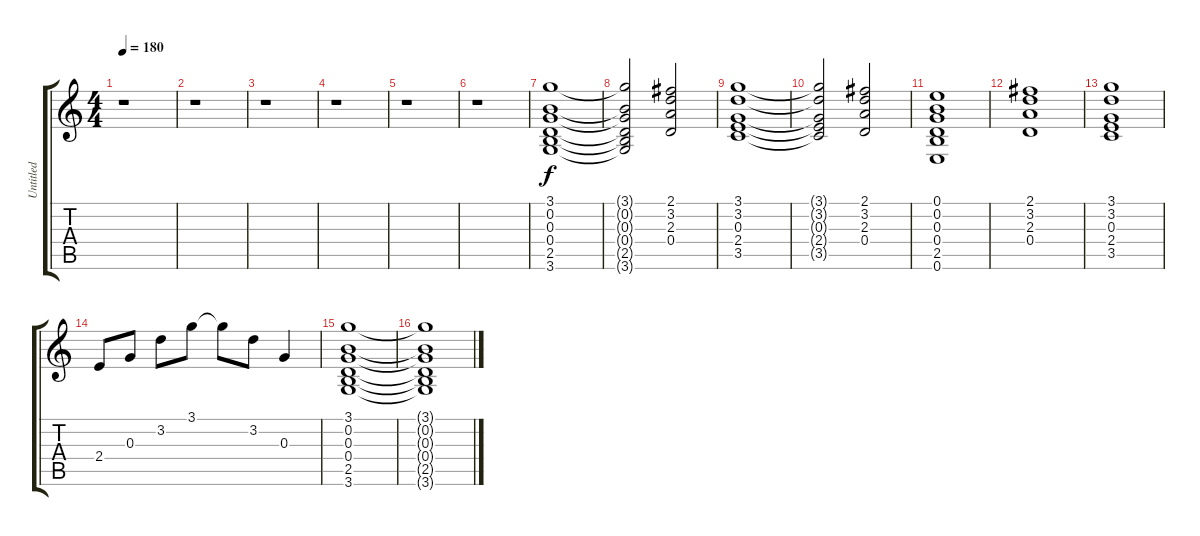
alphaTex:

\track ("Untitled" "Untitled") {instrument acousticguitarsteel}
\staff {score tabs}
\tuning (E4 B3 G3 D3 A2 E2) {hide}
\ts (4 4)
\tempo 180
\clef g2
\ks c
r.1{dy f instrument acousticguitarsteel} |
r.1 |
r.1 |
r.1 |
r.1 |
r.1 |
(3.1 0.2 0.3 0.4 2.5 3.6).1 |
(3.1{t} 0.2{t} 0.3{t} 0.4{t} 2.5{t} 3.6{t}).2 (2.1 3.2 2.3 0.4).2 |
(3.1 3.2 0.3 2.4 3.5).1 |
(3.1{t} 3.2{t} 0.3{t} 2.4{t} 3.5{t}).2 (2.1 3.2 2.3 0.4).2 |
(0.1 0.2 0.3 0.4 2.5 0.6).1 |
(2.1 3.2 2.3 0.4).1 |
(3.1 3.2 0.3 2.4 3.5).1 |
2.4.8 0.3.8 3.2.8 3.1.8 3.1{t}.8 3.2.8 0.3.4 |
(3.1 0.2 0.3 0.4 2.5 3.6).1 |
(3.1{t} 0.2{t} 0.3{t} 0.4{t} 2.5{t} 3.6{t}).1
